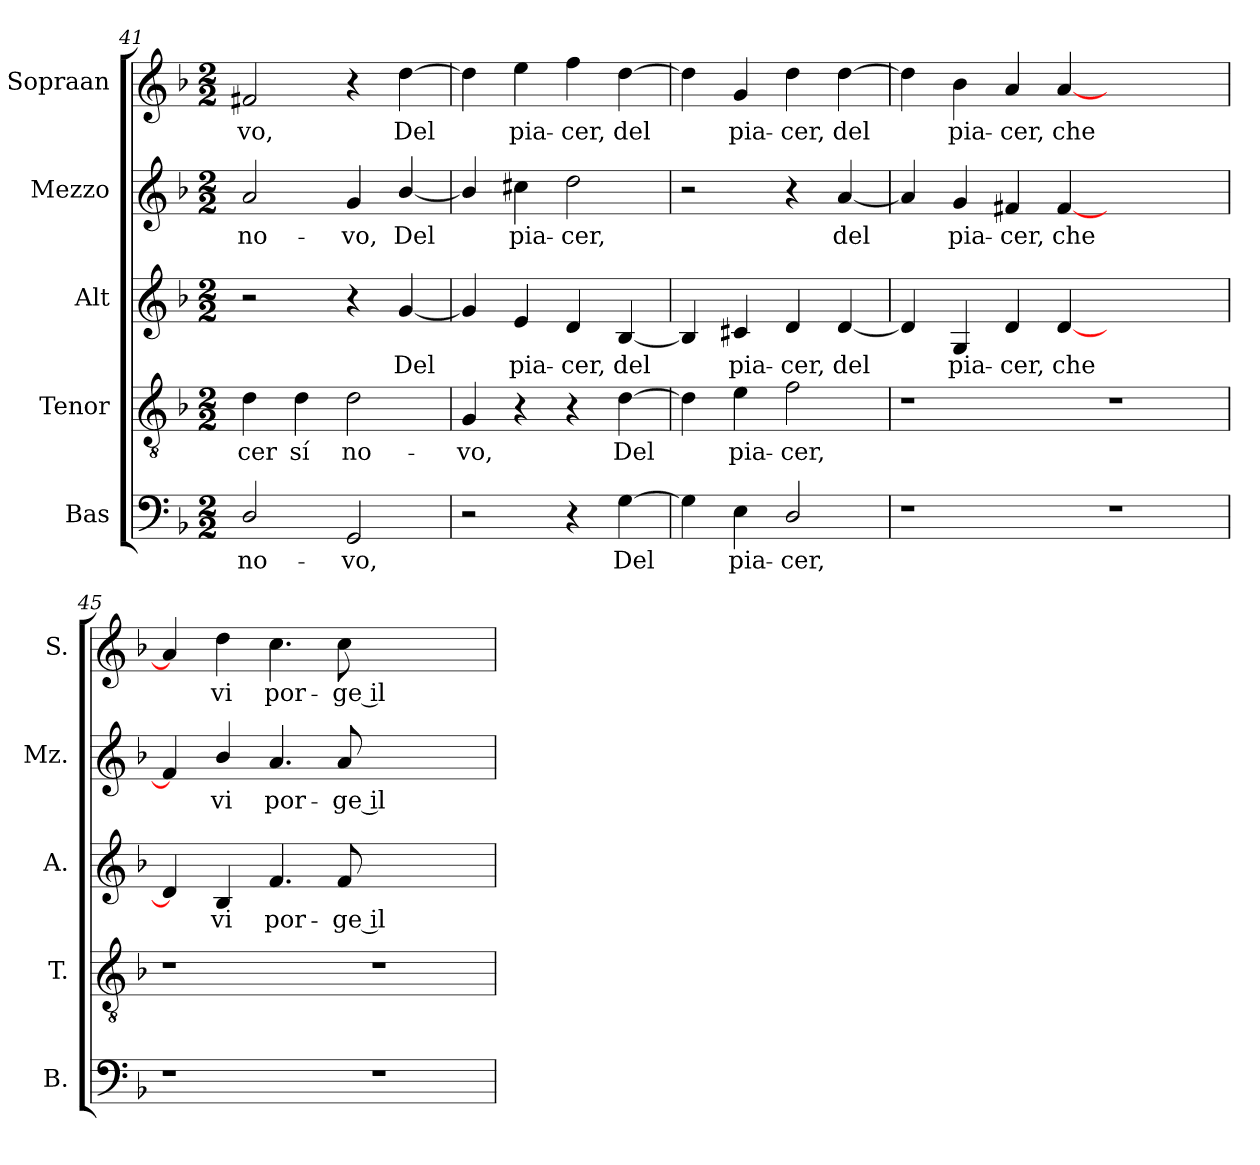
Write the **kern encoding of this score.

**kern	**text	**kern	**text	**kern	**text	**kern	**text	**kern	**text
*part5	*part5	*part4	*part4	*part3	*part3	*part2	*part2	*part1	*part1
*staff5	*staff5	*staff4	*staff4	*staff3	*staff3	*staff2	*staff2	*staff1	*staff1
*I"Bas	*	*I"Tenor	*	*I"Alt	*	*I"Mezzo	*	*I"Sopraan	*
*I'B.	*	*I'T.	*	*I'A.	*	*I'Mz.	*	*I'S.	*
*clefF4	*	*clefGv2	*	*clefG2	*	*clefG2	*	*clefG2	*
*	*	*ITrd7c12	*	*	*	*	*	*	*
*k[b-]	*	*k[b-]	*	*k[b-]	*	*k[b-]	*	*k[b-]	*
*F:	*	*F:	*	*F:	*	*F:	*	*F:	*
*M2/2	*	*M2/2	*	*M2/2	*	*M2/2	*	*M2/2	*
=41	=41	=41	=41	=41	=41	=41	=41	=41	=41
!	!LO:LY:b:color=#000000	!	!	!	!	!	!	!	!
!	!	!	!LO:LY:b:color=#000000	!	!	!	!	!	!
!	!	!	!	!	!	!	!LO:LY:b:color=#000000	!	!
!	!	!	!	!	!	!	!	!	!LO:LY:b:color=#000000
2Di/	no-	4Di\	-cer	2r	.	2ai/	no-	2f#Xi/	-vo,
!	!	!	!LO:LY:b:color=#000000	!	!	!	!	!	!
.	.	4Di\	sí	.	.	.	.	.	.
!	!LO:LY:b:color=#000000	!	!	!	!	!	!	!	!
!	!	!	!LO:LY:b:color=#000000	!	!	!	!	!	!
!	!	!	!	!	!	!	!LO:LY:b:color=#000000	!	!
2GGi/	-vo,	2Di\	no-	4r	.	4gi/	-vo,	4r	.
!	!	!	!	!	!LO:LY:b:color=#000000	!	!	!	!
!	!	!	!	!	!	!	!LO:LY:b:color=#000000	!	!
!	!	!	!	!	!	!	!	!	!LO:LY:b:color=#000000
.	.	.	.	[<4gi/	Del	[<4b-i/	Del	[>4ddi\	Del
=42	=42	=42	=42	=42	=42	=42	=42	=42	=42
!	!	!	!LO:LY:b:color=#000000	!	!	!	!	!	!
2r	.	4GGi/	-vo,	4gi/]	.	4b-i/]	.	4ddi\]	.
!	!	!	!	!	!LO:LY:b:color=#000000	!	!	!	!
!	!	!	!	!	!	!	!LO:LY:b:color=#000000	!	!
!	!	!	!	!	!	!	!	!	!LO:LY:b:color=#000000
.	.	4r	.	4ei/	pia-	4cc#Xi\	pia-	4eei\	pia-
!	!	!	!	!	!LO:LY:b:color=#000000	!	!	!	!
!	!	!	!	!	!	!	!LO:LY:b:color=#000000	!	!
!	!	!	!	!	!	!	!	!	!LO:LY:b:color=#000000
4r	.	4r	.	4di/	-cer,	2ddi\	-cer,	4ffi\	-cer,
!	!LO:LY:b:color=#000000	!	!	!	!	!	!	!	!
!	!	!	!LO:LY:b:color=#000000	!	!	!	!	!	!
!	!	!	!	!	!LO:LY:b:color=#000000	!	!	!	!
!	!	!	!	!	!	!	!	!	!LO:LY:b:color=#000000
[>4Gi\	Del	[>4Di\	Del	[<4B-i/	del	.	.	[>4ddi\	del
!!LO:PB:g=z
=43	=43	=43	=43	=43	=43	=43	=43	=43	=43
4Gi\]	.	4Di\]	.	4B-i/]	.	2r	.	4ddi\]	.
!	!LO:LY:b:color=#000000	!	!	!	!	!	!	!	!
!	!	!	!LO:LY:b:color=#000000	!	!	!	!	!	!
!	!	!	!	!	!LO:LY:b:color=#000000	!	!	!	!
!	!	!	!	!	!	!	!	!	!LO:LY:b:color=#000000
4Ei\	pia-	4Ei\	pia-	4c#Xi/	pia-	.	.	4gi/	pia-
!	!LO:LY:b:color=#000000	!	!	!	!	!	!	!	!
!	!	!	!LO:LY:b:color=#000000	!	!	!	!	!	!
!	!	!	!	!	!LO:LY:b:color=#000000	!	!	!	!
!	!	!	!	!	!	!	!	!	!LO:LY:b:color=#000000
2Di/	-cer,	2Fi\	-cer,	4di/	-cer,	4r	.	4ddi\	-cer,
!	!	!	!	!	!LO:LY:b:color=#000000	!	!	!	!
!	!	!	!	!	!	!	!LO:LY:b:color=#000000	!	!
!	!	!	!	!	!	!	!	!	!LO:LY:b:color=#000000
.	.	.	.	[<4di/	del	[<4ai/	del	[>4ddi\	del
=44	=44	=44	=44	=44	=44	=44	=44	=44	=44
1r	.	1r	.	4di/]	.	4ai/]	.	4ddi\]	.
!	!	!	!	!	!LO:LY:b:color=#000000	!	!	!	!
!	!	!	!	!	!	!	!LO:LY:b:color=#000000	!	!
!	!	!	!	!	!	!	!	!	!LO:LY:b:color=#000000
.	.	.	.	4Gi/	pia-	4gi/	pia-	4b-i\	pia-
!	!	!	!	!	!LO:LY:b:color=#000000	!	!	!	!
!	!	!	!	!	!	!	!LO:LY:b:color=#000000	!	!
!	!	!	!	!	!	!	!	!	!LO:LY:b:color=#000000
.	.	.	.	4di/	-cer,	4f#Xi/	-cer,	4ai/	-cer,
!	!	!	!	!	!LO:LY:b:color=#000000	!	!	!	!
!	!	!	!	!	!	!	!LO:LY:b:color=#000000	!	!
!	!	!	!	!	!	!	!	!	!LO:LY:b:color=#000000
.	.	.	.	[<4di/	che	[<4f#i/	che	[<4ai/	che
1r	.	1r	.	1ryy	.	1ryy	.	1ryy	.
=45	=45	=45	=45	=45	=45	=45	=45	=45	=45
1r	.	1r	.	4di/]	.	4f#i/]	.	4ai/]	.
!	!	!	!	!	!LO:LY:b:color=#000000	!	!	!	!
!	!	!	!	!	!	!	!LO:LY:b:color=#000000	!	!
!	!	!	!	!	!	!	!	!	!LO:LY:b:color=#000000
.	.	.	.	4B-i/	vi	4b-i/	vi	4ddi\	vi
!	!	!	!	!	!LO:LY:b:color=#000000	!	!	!	!
!	!	!	!	!	!	!	!LO:LY:b:color=#000000	!	!
!	!	!	!	!	!	!	!	!	!LO:LY:b:color=#000000
.	.	.	.	4.fi/	por-	4.ai/	por-	4.cci\	por-
!	!	!	!	!	!LO:LY:b:color=#000000	!	!	!	!
!	!	!	!	!	!	!	!LO:LY:b:color=#000000	!	!
!	!	!	!	!	!	!	!	!	!LO:LY:b:color=#000000
.	.	.	.	8fi/	-ge il	8ai/	-ge il	8cci\	-ge il
1r	.	1r	.	1ryy	.	1ryy	.	1ryy	.
=	=	=	=	=	=	=	=	=	=
*-	*-	*-	*-	*-	*-	*-	*-	*-	*-
